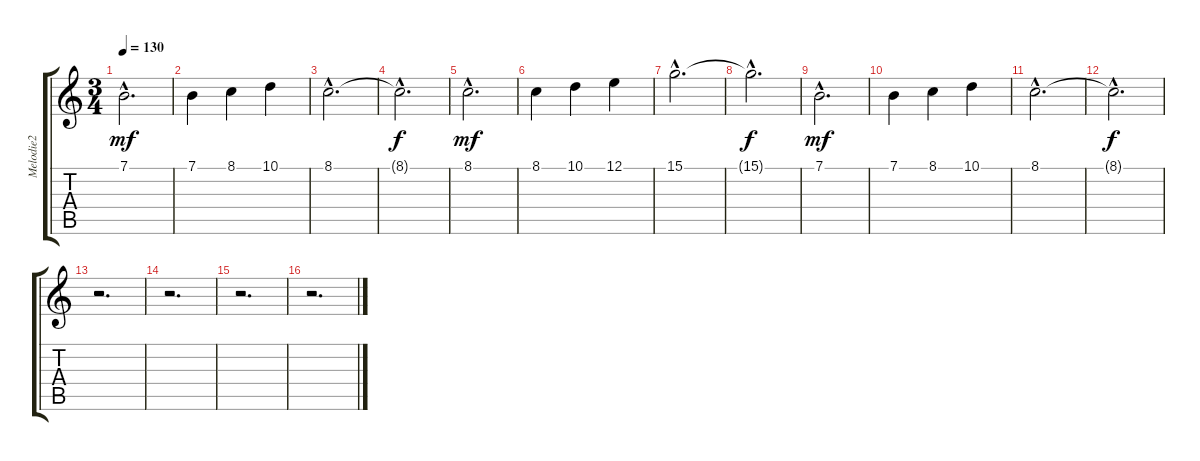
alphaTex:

\track ("Melodie2" "Melodie2") {instrument stringensemble1}
\staff {score tabs}
\tuning (E4 B3 G3 D3 A2 E2) {hide}
\ts (3 4)
\tempo 130
\clef g2
\ks c
7.1{hac}.2{d dy mf} |
7.1.4 8.1.4 10.1.4 |
8.1{hac}.2{d} |
8.1{hac t}.2{d dy f} |
8.1{hac}.2{d dy mf} |
8.1.4 10.1.4 12.1.4 |
15.1{hac}.2{d} |
15.1{hac t}.2{d dy f} |
7.1{hac}.2{d dy mf} |
7.1.4 8.1.4 10.1.4 |
8.1{hac}.2{d} |
8.1{hac t}.2{d dy f} |
r.2{d} |
r.2{d} |
r.2{d} |
r.2{d}
